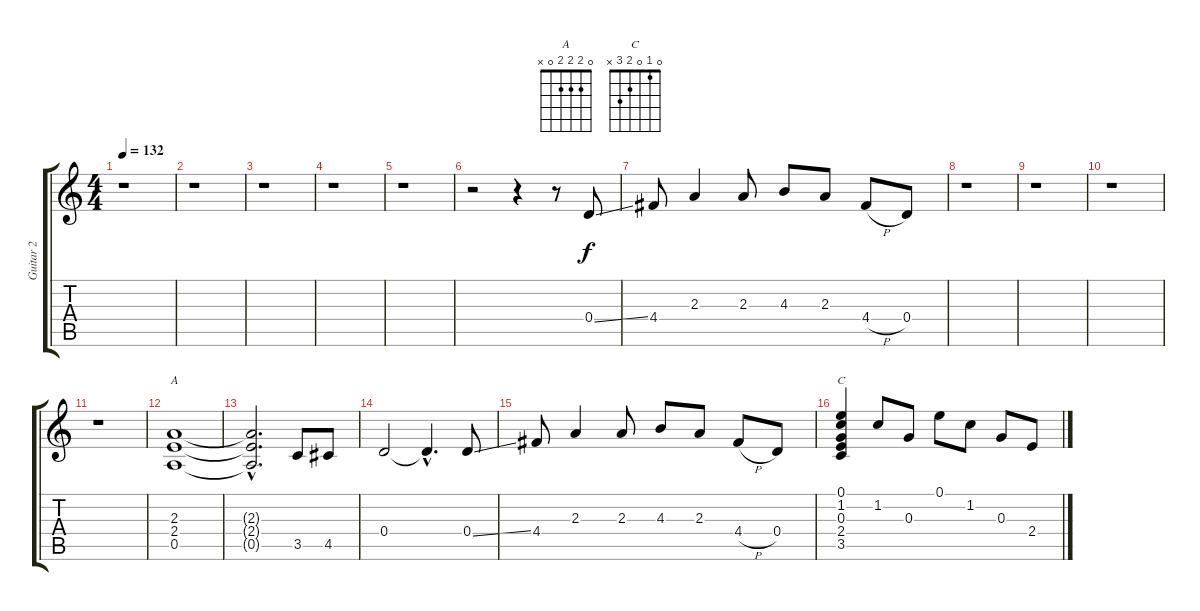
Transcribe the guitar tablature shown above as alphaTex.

\track ("Guitar 2" "Guitar 2") {instrument electricguitarjazz}
\staff {score tabs}
\tuning (E4 B3 G3 D3 A2 E2) {hide}
\chord ("A" 0 2 2 2 0 x)
\chord ("C" 0 1 0 2 3 x)
\ts (4 4)
\tempo 132
\clef g2
\ks c
r.1{dy f} |
r.1 |
r.1 |
r.1 |
r.1 |
r.2 r.4 r.8 0.4{ss}.8 |
4.4.8 2.3.4 2.3.8 4.3.8 2.3.8 4.4{h}.8 0.4.8 |
r.1 |
r.1 |
r.1 |
r.1 |
(2.3 2.4 0.5).1{ch "A"} |
(2.3{hac t} 2.4{hac t} 0.5{hac t}).2{d} 3.5.8 4.5.8 |
0.4.2 0.4{hac t}.4{d} 0.4{ss}.8 |
4.4.8 2.3.4 2.3.8 4.3.8 2.3.8 4.4{h}.8 0.4.8 |
(0.1 1.2 0.3 2.4 3.5).4{ch "C"} 1.2.8 0.3.8 0.1.8 1.2.8 0.3.8 2.4.8
